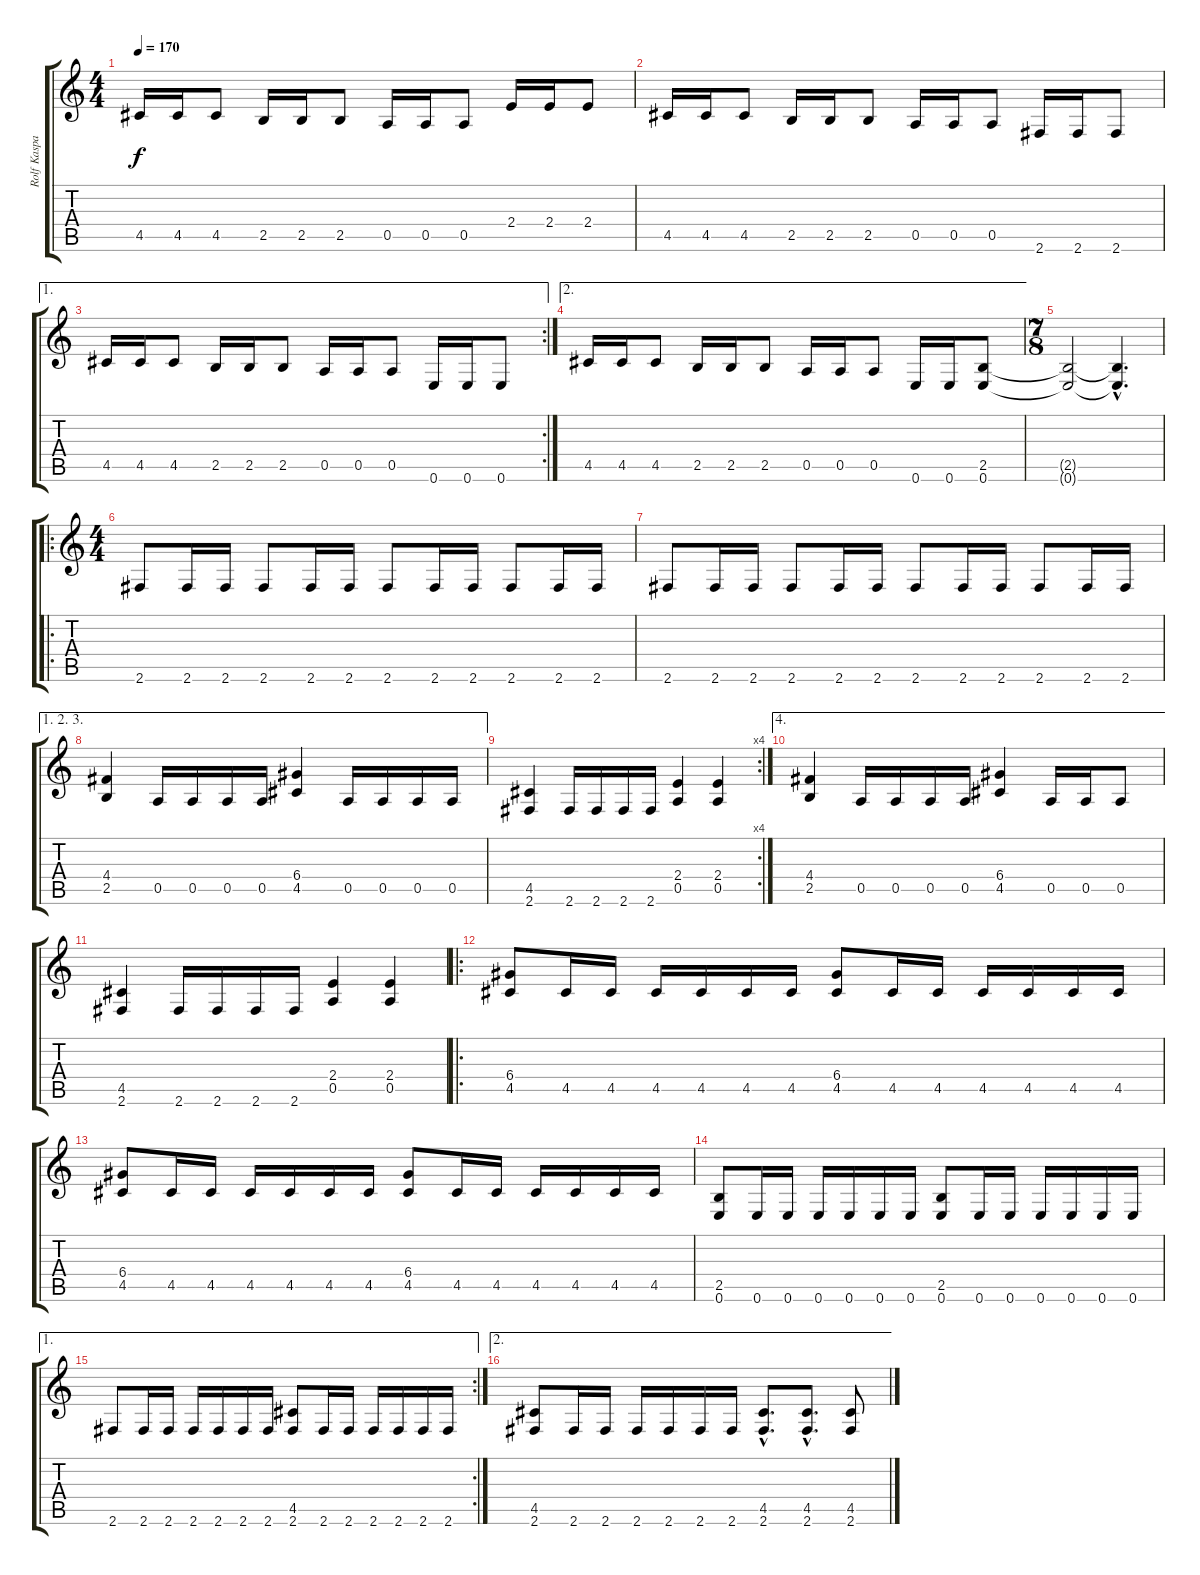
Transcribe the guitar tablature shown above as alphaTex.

\track ("Rolf Kasparek (guitar)" "Rolf Kaspa") {instrument distortionguitar}
\staff {score tabs}
\tuning (E4 B3 G3 D3 A2 E2) {hide}
\ts (4 4)
\tempo 170
\clef g2
\ks c
4.5.16{dy f} 4.5.16 4.5.8 2.5.16 2.5.16 2.5.8 0.5.16 0.5.16 0.5.8 2.4.16 2.4.16 2.4.8 |
4.5.16 4.5.16 4.5.8 2.5.16 2.5.16 2.5.8 0.5.16 0.5.16 0.5.8 2.6.16 2.6.16 2.6.8 |
\ae 1
\rc 2
4.5.16 4.5.16 4.5.8 2.5.16 2.5.16 2.5.8 0.5.16 0.5.16 0.5.8 0.6.16 0.6.16 0.6.8 |
\ae 2
4.5.16 4.5.16 4.5.8 2.5.16 2.5.16 2.5.8 0.5.16 0.5.16 0.5.8 0.6.16 0.6.16 (2.5 0.6).8 |
\ts (7 8)
(2.5{t} 0.6{t}).2 (2.5{hac t} 0.6{hac t}).4{d} |
\ro
\ts (4 4)
2.6.8 2.6.16 2.6.16 2.6.8 2.6.16 2.6.16 2.6.8 2.6.16 2.6.16 2.6.8 2.6.16 2.6.16 |
2.6.8 2.6.16 2.6.16 2.6.8 2.6.16 2.6.16 2.6.8 2.6.16 2.6.16 2.6.8 2.6.16 2.6.16 |
\ae (1 2 3)
(4.4 2.5).4 0.5.16 0.5.16 0.5.16 0.5.16 (6.4 4.5).4 0.5.16 0.5.16 0.5.16 0.5.16 |
\rc 4
(4.5 2.6).4 2.6.16 2.6.16 2.6.16 2.6.16 (2.4 0.5).4 (2.4 0.5).4 |
\ae 4
(4.4 2.5).4 0.5.16 0.5.16 0.5.16 0.5.16 (6.4 4.5).4 0.5.16 0.5.16 0.5.8 |
(4.5 2.6).4 2.6.16 2.6.16 2.6.16 2.6.16 (2.4 0.5).4 (2.4 0.5).4 |
\ro
(6.4 4.5).8 4.5.16 4.5.16 4.5.16 4.5.16 4.5.16 4.5.16 (6.4 4.5).8 4.5.16 4.5.16 4.5.16 4.5.16 4.5.16 4.5.16 |
(6.4 4.5).8 4.5.16 4.5.16 4.5.16 4.5.16 4.5.16 4.5.16 (6.4 4.5).8 4.5.16 4.5.16 4.5.16 4.5.16 4.5.16 4.5.16 |
(2.5 0.6).8 0.6.16 0.6.16 0.6.16 0.6.16 0.6.16 0.6.16 (2.5 0.6).8 0.6.16 0.6.16 0.6.16 0.6.16 0.6.16 0.6.16 |
\ae 1
\rc 2
2.6.8 2.6.16 2.6.16 2.6.16 2.6.16 2.6.16 2.6.16 (4.5 2.6).8 2.6.16 2.6.16 2.6.16 2.6.16 2.6.16 2.6.16 |
\ae 2
(4.5 2.6).8 2.6.16 2.6.16 2.6.16 2.6.16 2.6.16 2.6.16 (4.5{hac} 2.6{hac}).8{d} (4.5{hac} 2.6{hac}).8{d} (4.5 2.6).8
